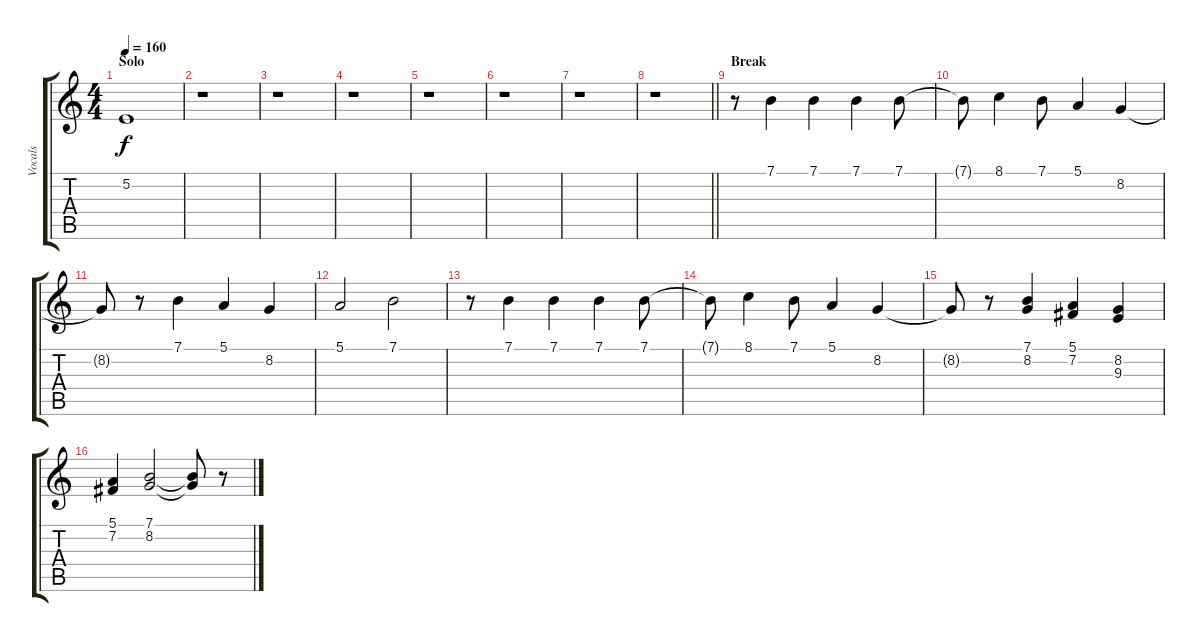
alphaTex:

\track ("Vocals" "Vocals") {instrument flute}
\staff {score tabs}
\tuning (E4 B3 G3 D3 A2 E2) {hide}
\ts (4 4)
\section ("" "Solo")
\tempo 160
\clef g2
\ks c
5.2.1{dy f} |
r.1 |
r.1 |
r.1 |
r.1 |
r.1 |
r.1 |
\barLineRight lightlight
r.1 |
\section ("" "Break")
r.8 7.1.4 7.1.4 7.1.4 7.1.8 |
7.1{t}.8 8.1.4 7.1.8 5.1.4 8.2.4 |
8.2{t}.8 r.8 7.1.4 5.1.4 8.2.4 |
5.1.2 7.1.2 |
r.8 7.1.4 7.1.4 7.1.4 7.1.8 |
7.1{t}.8 8.1.4 7.1.8 5.1.4 8.2.4 |
8.2{t}.8 r.8 (7.1 8.2).4 (5.1 7.2).4 (8.2 9.3).4 |
(5.1 7.2).4 (7.1 8.2).2 (7.1{t} 8.2{t}).8 r.8
